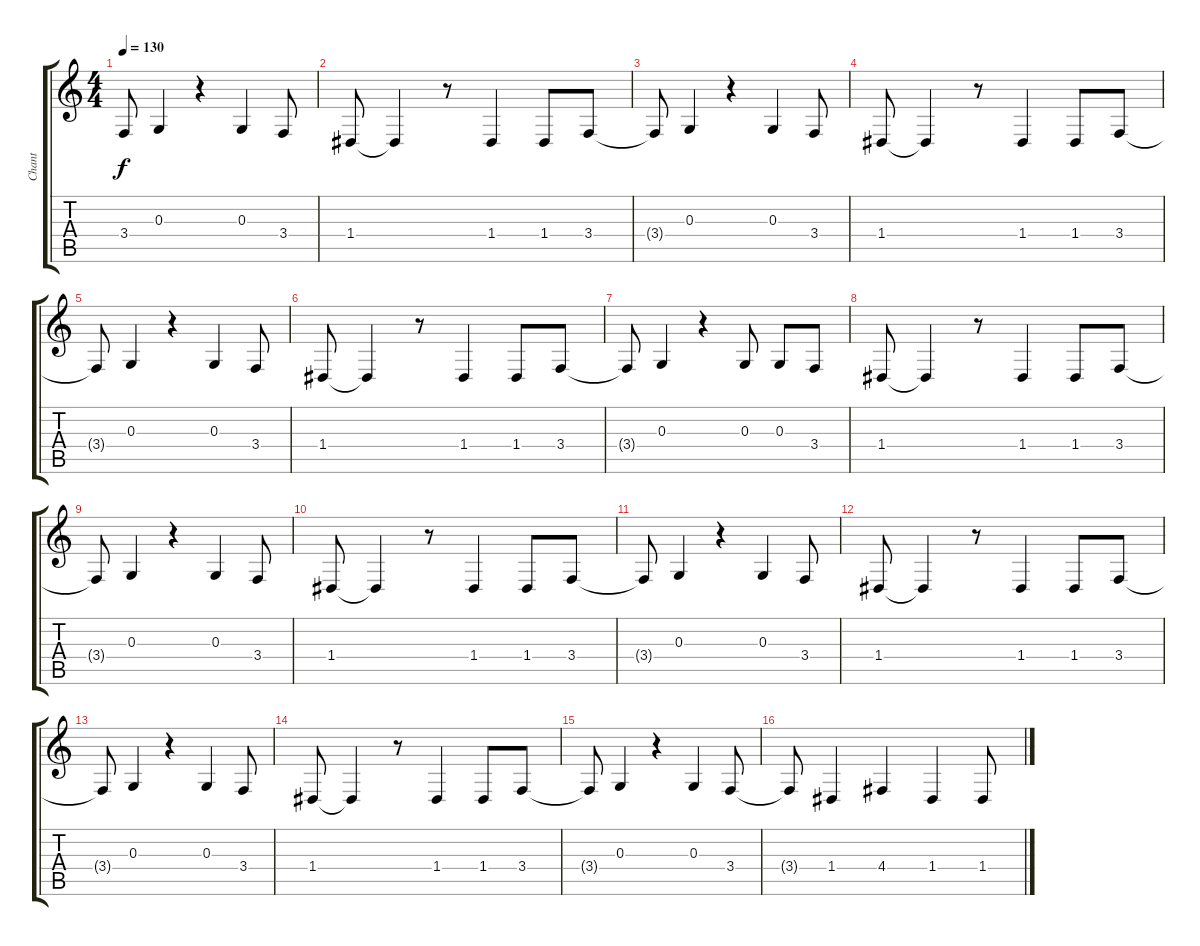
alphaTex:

\track ("Chant" "Chant") {instrument baritonesax}
\staff {score tabs}
\tuning (E4 B3 G3 D3 A2 E2) {hide}
\ts (4 4)
\tempo 130
\clef g2
\ks c
3.4{t}.8{dy f} 0.3.4 r.4 0.3.4 3.4.8 |
1.4.8 1.4{t}.4 r.8 1.4.4 1.4.8 3.4.8 |
3.4{t}.8 0.3.4 r.4 0.3.4 3.4.8 |
1.4.8 1.4{t}.4 r.8 1.4.4 1.4.8 3.4.8 |
3.4{t}.8 0.3.4 r.4 0.3.4 3.4.8 |
1.4.8 1.4{t}.4 r.8 1.4.4 1.4.8 3.4.8 |
3.4{t}.8 0.3.4 r.4 0.3.8 0.3.8 3.4.8 |
1.4.8 1.4{t}.4 r.8 1.4.4 1.4.8 3.4.8 |
3.4{t}.8 0.3.4 r.4 0.3.4 3.4.8 |
1.4.8 1.4{t}.4 r.8 1.4.4 1.4.8 3.4.8 |
3.4{t}.8 0.3.4 r.4 0.3.4 3.4.8 |
1.4.8 1.4{t}.4 r.8 1.4.4 1.4.8 3.4.8 |
3.4{t}.8 0.3.4 r.4 0.3.4 3.4.8 |
1.4.8 1.4{t}.4 r.8 1.4.4 1.4.8 3.4.8 |
3.4{t}.8 0.3.4 r.4 0.3.4 3.4.8 |
3.4{t}.8 1.4.4 4.4.4 1.4.4 1.4.8
